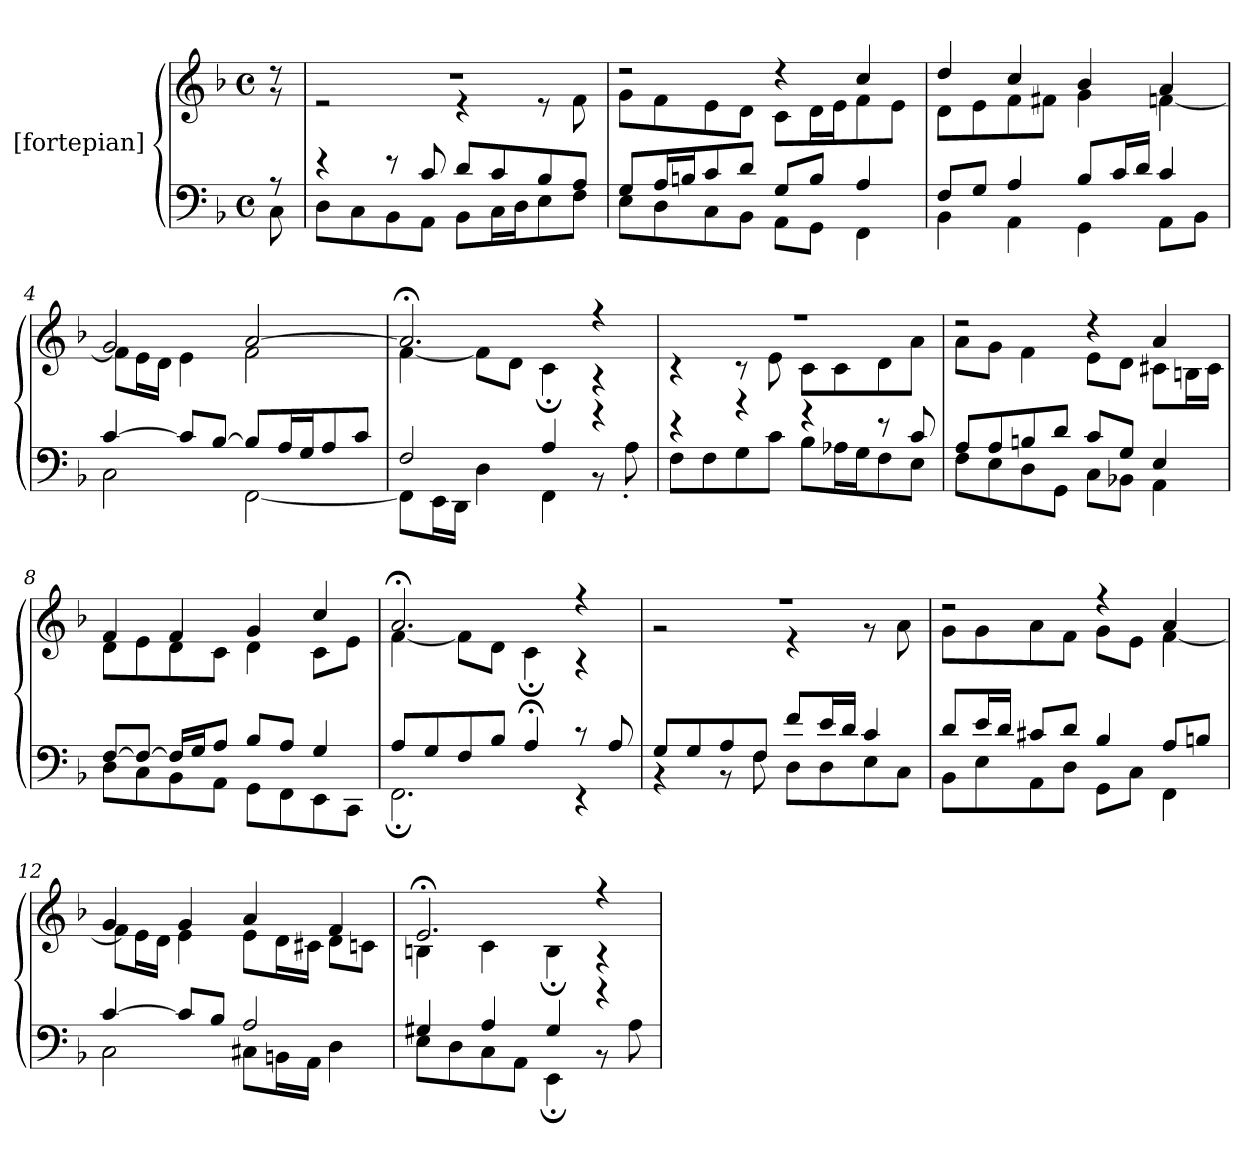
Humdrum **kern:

**kern	**kern
*part1	*part1
*staff2	*staff1
*I"[fortepian]	*
*clefF4	*clefG2
*k[b-]	*k[b-]
*F:	*F:
*M4/4	*M4/4
*met(c)	*met(c)
=	=
*^	*^
8r	8C\	8r	8r
=1	=1	=1	=1
4r	8D\L	1r	2r
.	8C\	.	.
8r	8BB-\	.	.
8c/	8AA\J	.	.
8d/L	8BB-\L	.	4r
8c/	16C\L	.	.
.	16D\J	.	.
8B-/	8E\	.	8r
8A/J	8F\J	.	8f\
=2	=2	=2	=2
8G/L	8E\L	2r	8g\L
16A/L	8D\	.	8f\
16Bn/J	.	.	.
8c/	8C\	.	8e\
8d/J	8BB-\J	.	8d\J
8G/L	8AA\L	4r	8c\L
8B/J	8GG\J	.	16d\L
.	.	.	16e\J
4A/	4FF\	4cc/	8f\
.	.	.	8e\J
=3	=3	=3	=3
8F/L	4BB-\	4dd/	8d\L
8G/J	.	.	8e\
4A/	4AA\	4cc/	8f\
.	.	.	8f#X\J
8B-/L	4GG\	4b-/	4g\
16c/L	.	.	.
16d/JJ	.	.	.
4c/	8AA\L	4a/	[4fn\
.	8BB-\J	.	.
=4	=4	=4	=4
[4c/	2C\	2g/	8f\L]
.	.	.	16e\L
.	.	.	16d\JJ
8c/L]	.	.	4e\
[8B-/J	.	.	.
8B-/L]	[2FF\	[2a/	2f\
16A/L	.	.	.
16G/J	.	.	.
8A/	.	.	.
8c/J	.	.	.
=5	=5	=5	=5
2F/	8FF\L]	2.a;</]	[4f\
.	16EE\L	.	.
.	16DD\JJ	.	.
.	4D\	.	8f\L]
.	.	.	8d\J
4A/	4FF\	.	4c;<\
4r	8r	4r	4r
.	8A'\	.	.
=6	=6	=6	=6
4r	8F\L	1r	4r
.	8F\	.	.
4r	8G\	.	8r
.	8c\J	.	8e\
4r	8B-\L	.	8c\L
.	16A-X\L	.	8c\
.	16G\J	.	.
8r	8F\	.	8d\
8c/	8E\J	.	8a\J
=7	=7	=7	=7
8A/L	8F\L	2r	8a\L
8A/	8E\	.	8g\J
8Bn/	8D\	.	4f\
8d/J	8GG\J	.	.
8c/L	8C\L	4r	8e\L
8G/J	8BB-X\J	.	8d\J
4E/	4AA\	4a/	8c#X\L
.	.	.	16Bn\L
.	.	.	16c#\JJ
=8	=8	=8	=8
[<8F/L	8D\L	4f/	8d\L
8F/J_	8C\	.	8e\
16F/LL]	8BB-\	4f/	8d\
16G/J	.	.	.
8A/J	8AA\J	.	8c\J
8B-/L	8GG\L	4g/	4d\
8A/J	8FF\	.	.
4G/	8EE\	4cc/	8c\L
.	8CC\J	.	8e\J
=9	=9	=9	=9
8A/L	2.FF;<\	2.a;</	[4f\
8G/	.	.	.
8F/	.	.	8f\L]
8B-/J	.	.	8d\J
4A;</	.	.	4c;<\
8r	4r	4r	4r
8A/	.	.	.
=10	=10	=10	=10
8G/L	4r	1r	2r
8G/	.	.	.
8A/	8r	.	.
8F/J	8F\	.	.
8f/L	8D\L	.	4r
16e/L	8D\	.	.
16d/JJ	.	.	.
4c/	8E\	.	8r
.	8C\J	.	8a\
=11	=11	=11	=11
8d/L	8BB-\L	2r	8g\L
16e/L	8E\	.	8g\
16d/JJ	.	.	.
8c#X/L	8AA\	.	8a\
8d/J	8D\J	.	8f\J
4B-/	8GG\L	4r	8g\L
.	8C\J	.	8e\J
8A/L	4FF\	4a/	[4f\
8Bn/J	.	.	.
=12	=12	=12	=12
[4c/	2C\	4g/	8f\L]
.	.	.	16e\L
.	.	.	16d\JJ
8c/L]	.	4g/	4e\
8B-/J	.	.	.
2A/	8C#X\L	4a/	8e\L
.	16BBn\L	.	16d\L
.	16AA\JJ	.	16c#X\JJ
.	4D\	4f/	8d\L
.	.	.	8cn\J
=13	=13	=13	=13
4G#X/	8E\L	2.e;</	4Bn\
.	8D\	.	.
4A/	8C\	.	4c\
.	8AA\J	.	.
4G#/	4EE;<\	.	4B;<\
4r	8r	4r	4r
.	8A\	.	.
*v	*v	*	*
*	*v	*v
=	=
*-	*-
